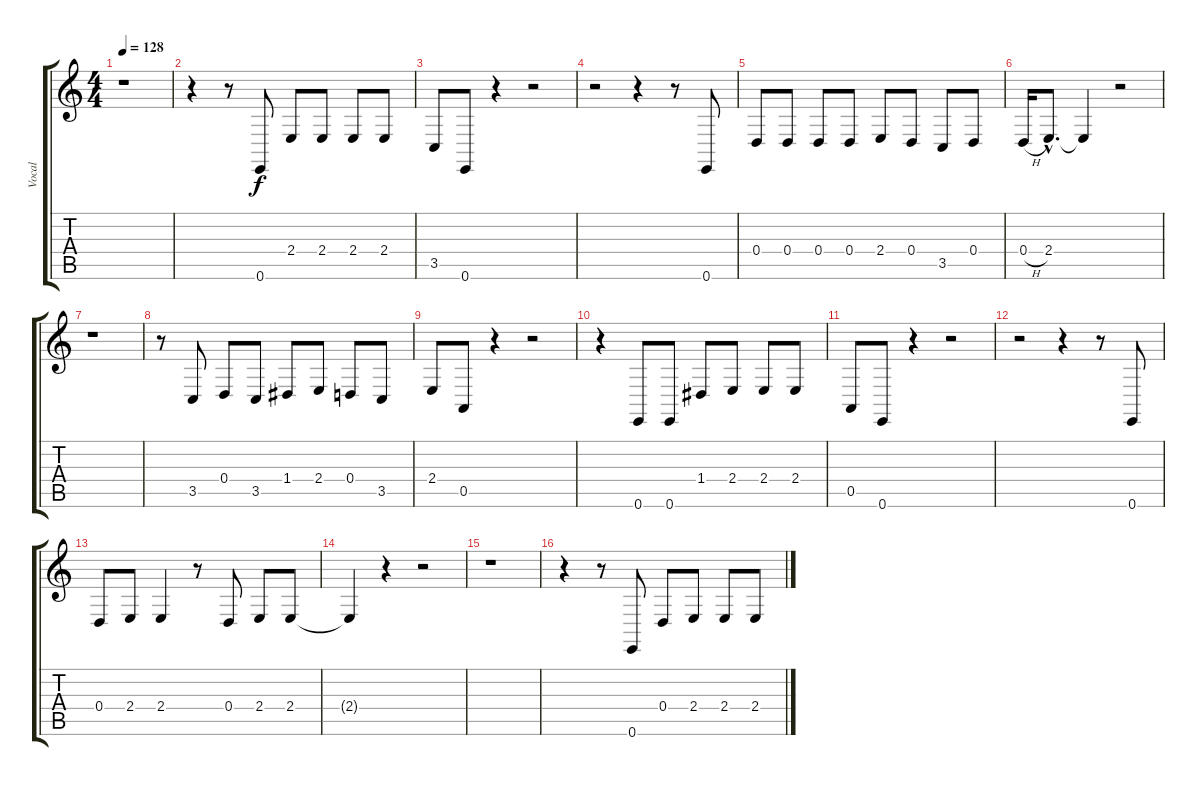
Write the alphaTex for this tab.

\track ("Vocal" "Vocal") {instrument flute}
\staff {score tabs}
\tuning (E4 B3 G3 D3 A2 E2) {hide}
\ts (4 4)
\tempo 128
\clef g2
\ks c
r.1{dy f} |
r.4 r.8 0.6.8 2.4.8 2.4.8 2.4.8 2.4.8 |
3.5.8 0.6.8 r.4 r.2 |
r.2 r.4 r.8 0.6.8 |
0.4.8 0.4.8 0.4.8 0.4.8 2.4.8 0.4.8 3.5.8 0.4.8 |
0.4{h}.16 2.4{hac}.8{d} 2.4{t}.4 r.2 |
r.1 |
r.8 3.5.8 0.4.8 3.5.8 1.4.8 2.4.8 0.4.8 3.5.8 |
2.4.8 0.5.8 r.4 r.2 |
r.4 0.6.8 0.6.8 1.4.8 2.4.8 2.4.8 2.4.8 |
0.5.8 0.6.8 r.4 r.2 |
r.2 r.4 r.8 0.6.8 |
0.4.8 2.4.8 2.4.4 r.8 0.4.8 2.4.8 2.4.8 |
2.4{t}.4 r.4 r.2 |
r.1 |
r.4 r.8 0.6.8 0.4.8 2.4.8 2.4.8 2.4.8
